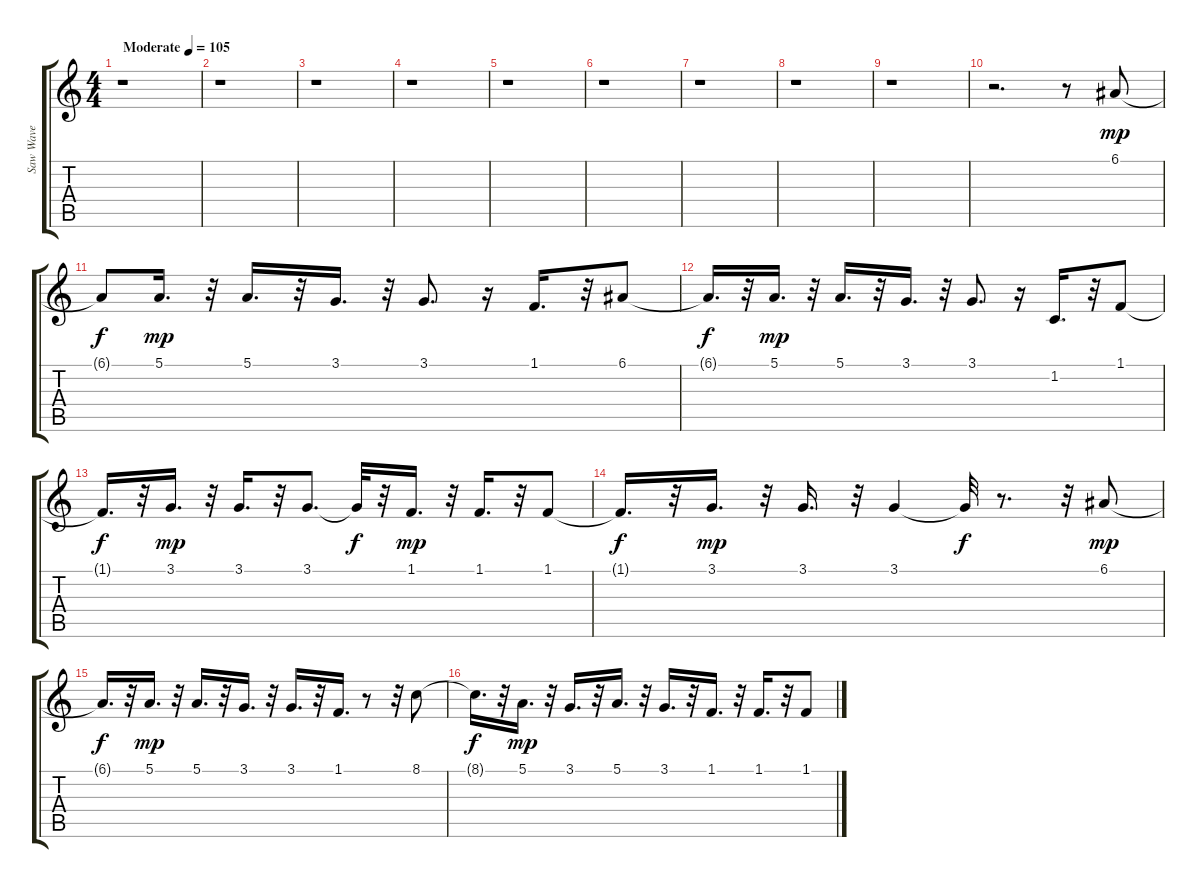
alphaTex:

\track ("Saw Wave" "Saw Wave") {instrument lead2sawtooth}
\staff {score tabs}
\tuning (E4 B3 G3 D3 A2 E2) {hide}
\ts (4 4)
\tempo (105 "Moderate")
\clef g2
\ks c
r.1{dy mp instrument lead2sawtooth} |
r.1 |
r.1 |
r.1 |
r.1 |
r.1 |
r.1 |
r.1 |
r.1 |
r.2{d} r.8 6.1.8{volume 16} |
6.1{t}.8{dy f} 5.1.16{d dy mp} r.32 5.1.16{d} r.32 3.1.16{d} r.32 3.1.8{d} r.16 1.1.16{d} r.32 6.1.8 |
6.1{t}.16{d dy f} r.32 5.1.16{d dy mp} r.32 5.1.16{d} r.32 3.1.16{d} r.32 3.1.8{d} r.16 1.2.16{d} r.32 1.1.8 |
1.1{t}.16{d dy f} r.32 3.1.16{d dy mp} r.32 3.1.16{d} r.32 3.1.8{d} 3.1{t}.32{dy f} r.32 1.1.16{d dy mp} r.32 1.1.16{d} r.32 1.1.8 |
1.1{t}.16{d dy f} r.32 3.1.16{d dy mp} r.32 3.1.16{d} r.32 3.1.4 3.1{t}.32{dy f} r.8{d} r.32 6.1.8{dy mp} |
6.1{t}.16{d dy f} r.32 5.1.16{d dy mp} r.32 5.1.16{d} r.32 3.1.16{d} r.32 3.1.16{d} r.32 1.1.16{d} r.8 r.32 8.1.8 |
8.1{t}.16{d dy f} r.32 5.1.16{d dy mp} r.32 3.1.16{d} r.32 5.1.16{d} r.32 3.1.16{d} r.32 1.1.16{d} r.32 1.1.16{d} r.32 1.1.8
